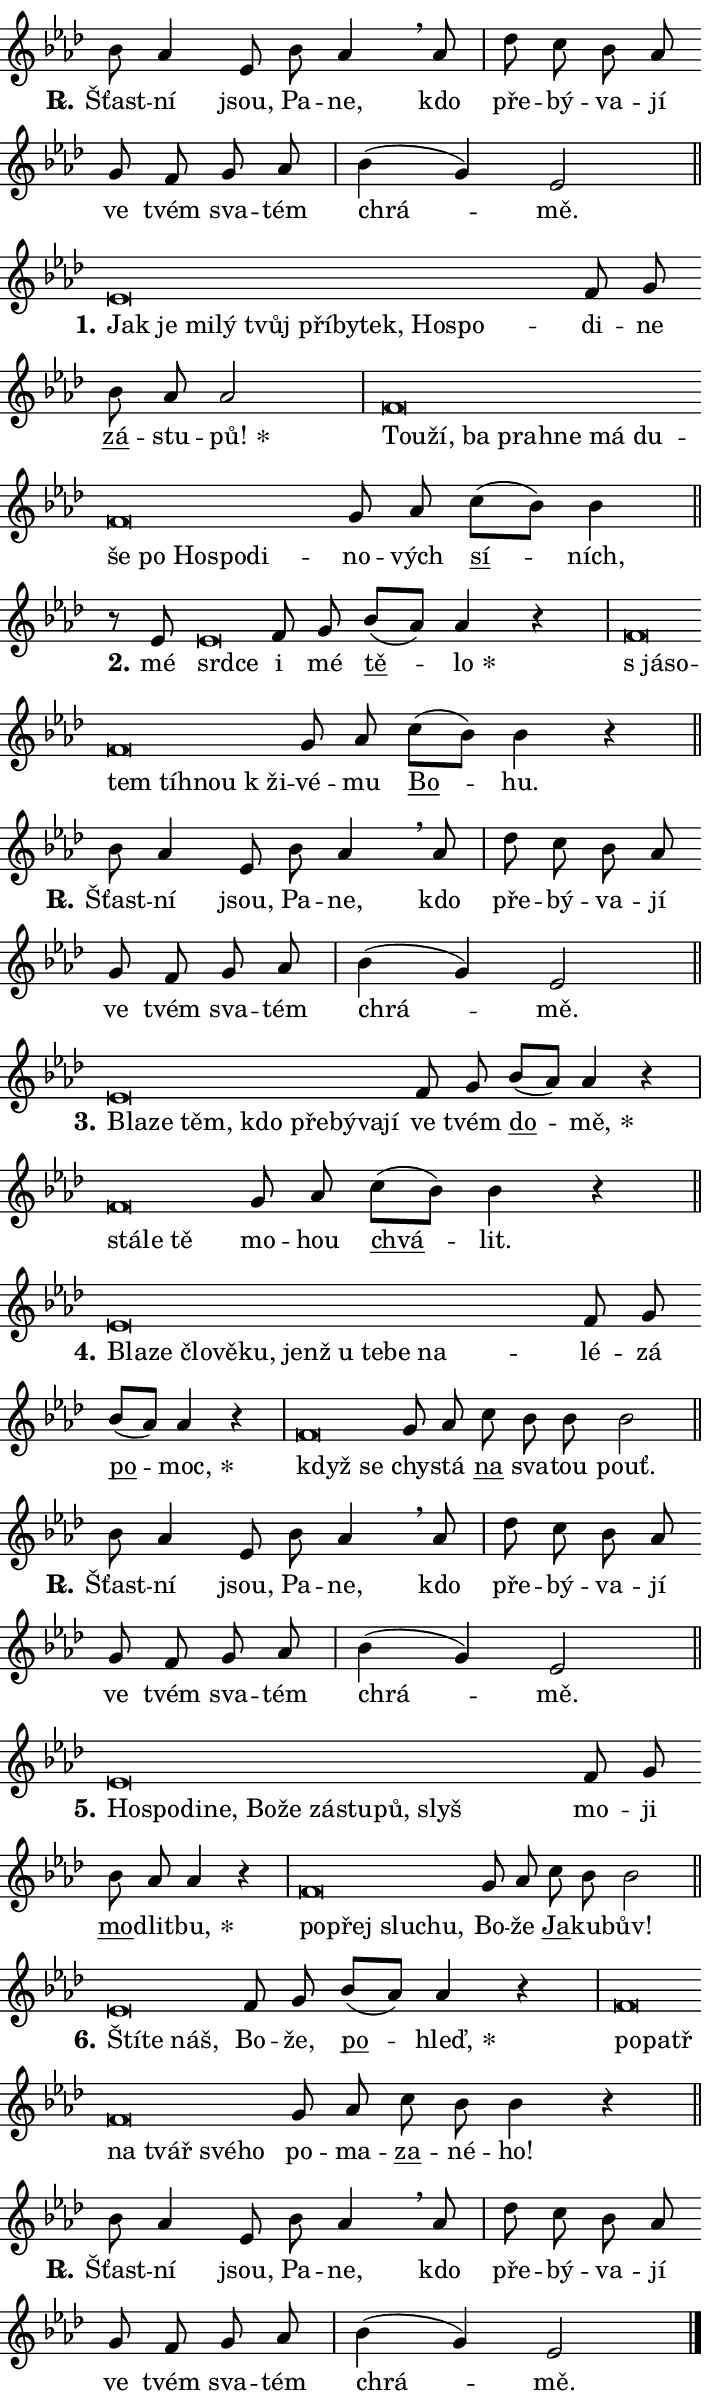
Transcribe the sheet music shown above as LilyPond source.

\version "2.24.0"
\header { tagline = "" }
\paper {
  indent = 0\cm
  top-margin = 0\cm
  right-margin = 0.13\cm % to fit lyric hyphens
  bottom-margin = 0\cm
  left-margin = 0\cm
  paper-width = 12\cm
  page-breaking = #ly:one-page-breaking
  system-system-spacing.basic-distance = #11
  score-system-spacing.basic-distance = #11
  ragged-last = ##f
}


%% Author: Thomas Morley
%% https://lists.gnu.org/archive/html/lilypond-user/2020-05/msg00002.html
#(define (line-position grob)
"Returns position of @var[grob} in current system:
   @code{'start}, if at first time-step
   @code{'end}, if at last time-step
   @code{'middle} otherwise
"
  (let* ((col (ly:item-get-column grob))
         (ln (ly:grob-object col 'left-neighbor))
         (rn (ly:grob-object col 'right-neighbor))
         (col-to-check-left (if (ly:grob? ln) ln col))
         (col-to-check-right (if (ly:grob? rn) rn col))
         (break-dir-left
           (and
             (ly:grob-property col-to-check-left 'non-musical #f)
             (ly:item-break-dir col-to-check-left)))
         (break-dir-right
           (and
             (ly:grob-property col-to-check-right 'non-musical #f)
             (ly:item-break-dir col-to-check-right))))
        (cond ((eqv? 1 break-dir-left) 'start)
              ((eqv? -1 break-dir-right) 'end)
              (else 'middle))))

#(define (tranparent-at-line-position vctor)
  (lambda (grob)
  "Relying on @code{line-position} select the relevant enry from @var{vctor}.
Used to determine transparency,"
    (case (line-position grob)
      ((end) (not (vector-ref vctor 0)))
      ((middle) (not (vector-ref vctor 1)))
      ((start) (not (vector-ref vctor 2))))))

noteHeadBreakVisibility =
#(define-music-function (break-visibility)(vector?)
"Makes @code{NoteHead}s transparent relying on @var{break-visibility}"
#{
  \override NoteHead.transparent =
    #(tranparent-at-line-position break-visibility)
#})

#(define delete-ledgers-for-transparent-note-heads
  (lambda (grob)
    "Reads whether a @code{NoteHead} is transparent.
If so this @code{NoteHead} is removed from @code{'note-heads} from
@var{grob}, which is supposed to be @code{LedgerLineSpanner}.
As a result ledgers are not printed for this @code{NoteHead}"
    (let* ((nhds-array (ly:grob-object grob 'note-heads))
           (nhds-list
             (if (ly:grob-array? nhds-array)
                 (ly:grob-array->list nhds-array)
                 '()))
           ;; Relies on the transparent-property being done before
           ;; Staff.LedgerLineSpanner.after-line-breaking is executed.
           ;; This is fragile ...
           (to-keep
             (remove
               (lambda (nhd)
                 (ly:grob-property nhd 'transparent #f))
               nhds-list)))
      ;; TODO find a better method to iterate over grob-arrays, similiar
      ;; to filter/remove etc for lists
      ;; For now rebuilt from scratch
      (set! (ly:grob-object grob 'note-heads)  '())
      (for-each
        (lambda (nhd)
          (ly:pointer-group-interface::add-grob grob 'note-heads nhd))
        to-keep))))

squashNotes = {
  \override NoteHead.X-extent = #'(-0.2 . 0.2)
  \override NoteHead.Y-extent = #'(-0.75 . 0)
  \override NoteHead.stencil =
    #(lambda (grob)
       (let ((pos (ly:grob-property grob 'staff-position)))
         (begin
           (if (< pos -7) (display "ERROR: Lower brevis then expected\n") (display ""))
           (if (<= pos -6) ly:text-interface::print ly:note-head::print))))
}
unSquashNotes = {
  \revert NoteHead.X-extent
  \revert NoteHead.Y-extent
  \revert NoteHead.stencil
}

hideNotes = \noteHeadBreakVisibility #begin-of-line-visible
unHideNotes = \noteHeadBreakVisibility #all-visible

% work-around for resetting accidentals
% https://lilypond.org/doc/v2.23/Documentation/notation/displaying-rhythms#unmetered-music
cadenzaMeasure = {
  \cadenzaOff
  \partial 1024 s1024
  \cadenzaOn
}

#(define-markup-command (accent layout props text) (markup?)
  "Underline accented syllable"
  (interpret-markup layout props
    #{\markup \override #'(offset . 4.3) \underline { #text }#}))

responsum = \markup \concat {
  "R" \hspace #-1.05 \path #0.1 #'((moveto 0 0.07) (lineto 0.9 0.8)) \hspace #0.05 "."
}

spaceSize = #0.6828661417322834 % exact space size for TeX Gyre Schola

\layout {
  \context {
    \Staff
    \remove "Time_signature_engraver"
    \override LedgerLineSpanner.after-line-breaking = #delete-ledgers-for-transparent-note-heads
  }
  \context {
    \Lyrics {
      \override LyricSpace.minimum-distance = \spaceSize
      \override LyricText.font-name = #"TeX Gyre Schola"
      \override LyricText.font-size = 1
      \override StanzaNumber.font-name = #"TeX Gyre Schola Bold"
      \override StanzaNumber.font-size = 1
    }
  }
  \context {
    \Score 
    \override NoteHead.text =
      #(lambda (grob) 
        (let ((pos (ly:grob-property grob 'staff-position)))
          #{\markup {
            \combine
              \halign #-0.55 \raise #(if (= pos -6) 0 0.5) \override #'(thickness . 2) \draw-line #'(3.2 . 0)
              \musicglyph "noteheads.sM1"
          }#}))
  }
}

% magnetic-lyrics.ily
%
%   written by
%     Jean Abou Samra <jean@abou-samra.fr>
%     Werner Lemberg <wl@gnu.org>
%
%   adapted by
%     Jiri Hon <jiri.hon@gmail.com>
%
% Version 2022-Apr-15

% https://www.mail-archive.com/lilypond-user@gnu.org/msg149350.html

#(define (Left_hyphen_pointer_engraver context)
   "Collect syllable-hyphen-syllable occurrences in lyrics and store
them in properties.  This engraver only looks to the left.  For
example, if the lyrics input is @code{foo -- bar}, it does the
following.

@itemize @bullet
@item
Set the @code{text} property of the @code{LyricHyphen} grob between
@q{foo} and @q{bar} to @code{foo}.

@item
Set the @code{left-hyphen} property of the @code{LyricText} grob with
text @q{foo} to the @code{LyricHyphen} grob between @q{foo} and
@q{bar}.
@end itemize

Use this auxiliary engraver in combination with the
@code{lyric-@/text::@/apply-@/magnetic-@/offset!} hook."
   (let ((hyphen #f)
         (text #f))
     (make-engraver
      (acknowledgers
       ((lyric-syllable-interface engraver grob source-engraver)
        (set! text grob)))
      (end-acknowledgers
       ((lyric-hyphen-interface engraver grob source-engraver)
        ;(when (not (grob::has-interface grob 'lyric-space-interface))
          (set! hyphen grob)));)
      ((stop-translation-timestep engraver)
       (when (and text hyphen)
         (ly:grob-set-object! text 'left-hyphen hyphen))
       (set! text #f)
       (set! hyphen #f)))))

#(define (lyric-text::apply-magnetic-offset! grob)
   "If the space between two syllables is less than the value in
property @code{LyricText@/.details@/.squash-threshold}, move the right
syllable to the left so that it gets concatenated with the left
syllable.

Use this function as a hook for
@code{LyricText@/.after-@/line-@/breaking} if the
@code{Left_@/hyphen_@/pointer_@/engraver} is active."
   (let ((hyphen (ly:grob-object grob 'left-hyphen #f)))
     (when hyphen
       (let ((left-text (ly:spanner-bound hyphen LEFT)))
         (when (grob::has-interface left-text 'lyric-syllable-interface)
           (let* ((common (ly:grob-common-refpoint grob left-text X))
                  (this-x-ext (ly:grob-extent grob common X))
                  (left-x-ext
                   (begin
                     ;; Trigger magnetism for left-text.
                     (ly:grob-property left-text 'after-line-breaking)
                     (ly:grob-extent left-text common X)))
                  ;; `delta` is the gap width between two syllables.
                  (delta (- (interval-start this-x-ext)
                            (interval-end left-x-ext)))
                  (details (ly:grob-property grob 'details))
                  (threshold (assoc-get 'squash-threshold details 0.2)))
             (when (< delta threshold)
               (let* (;; We have to manipulate the input text so that
                      ;; ligatures crossing syllable boundaries are not
                      ;; disabled.  For languages based on the Latin
                      ;; script this is essentially a beautification.
                      ;; However, for non-Western scripts it can be a
                      ;; necessity.
                      (lt (ly:grob-property left-text 'text))
                      (rt (ly:grob-property grob 'text))
                      (is-space (grob::has-interface hyphen 'lyric-space-interface))
                      (space (if is-space " " ""))
                      (extra-delta (if is-space spaceSize 0))
                      ;; Append new syllable.
                      (ltrt-space (if (and (string? lt) (string? rt))
                                (string-append lt space rt)
                                (make-concat-markup (list lt space rt))))
                      ;; Right-align `ltrt` to the right side.
                      (ltrt-space-markup (grob-interpret-markup
                               grob
                               (make-translate-markup
                                (cons (interval-length this-x-ext) 0)
                                (make-right-align-markup ltrt-space)))))
                 (begin
                   ;; Don't print `left-text`.
                   (ly:grob-set-property! left-text 'stencil #f)
                   ;; Set text and stencil (which holds all collected
                   ;; syllables so far) and shift it to the left.
                   (ly:grob-set-property! grob 'text ltrt-space)
                   (ly:grob-set-property! grob 'stencil ltrt-space-markup)
                   (ly:grob-translate-axis! grob (- (- delta extra-delta)) X))))))))))


#(define (lyric-hyphen::displace-bounds-first grob)
   ;; Make very sure this callback isn't triggered too early.
   (let ((left (ly:spanner-bound grob LEFT))
         (right (ly:spanner-bound grob RIGHT)))
     (ly:grob-property left 'after-line-breaking)
     (ly:grob-property right 'after-line-breaking)
     (ly:lyric-hyphen::print grob)))

squashThreshold = #0.4

\layout {
  \context {
    \Lyrics
    \consists #Left_hyphen_pointer_engraver
    \override LyricText.after-line-breaking =
      #lyric-text::apply-magnetic-offset!
    \override LyricHyphen.stencil = #lyric-hyphen::displace-bounds-first
    \override LyricText.details.squash-threshold = \squashThreshold
    \override LyricHyphen.minimum-distance = 0
    \override LyricHyphen.minimum-length = \squashThreshold
  }
}

squashText = \override LyricText.details.squash-threshold = 9999
unSquashText = \override LyricText.details.squash-threshold = \squashThreshold

leftText = \override LyricText.self-alignment-X = #LEFT
unLeftText = \revert LyricText.self-alignment-X

starOffset = #(lambda (grob) 
                (let ((x_offset (ly:self-alignment-interface::aligned-on-x-parent grob)))
                  (if (= x_offset 0) 0 (+ x_offset 1.2))))

star = #(define-music-function (syllable)(string?)
"Append star separator at the end of a syllable"
#{
  \once \override LyricText.X-offset = #starOffset
  \lyricmode { \markup {
    #syllable
    \override #'((font-name . "TeX Gyre Schola Bold")) \hspace #0.2 \lower #0.65 \larger "*"
  } }
#})

starAccent = #(define-music-function (syllable)(string?)
"Append star separator at the end of a syllable and make accent"
#{
  \once \override LyricText.X-offset = #starOffset
  \lyricmode { \markup {
    \accent #syllable
    \override #'((font-name . "TeX Gyre Schola Bold")) \hspace #0.2 \lower #0.65 \larger "*"
  } }
#})

breath = #(define-music-function (syllable)(string?)
"Append breathing indicator at the end of a syllable"
#{
  \lyricmode { \markup { #syllable "+" } }
#})

optionalBreath = #(define-music-function (syllable)(string?)
"Append optional breathing indicator at the end of a syllable"
#{
  \lyricmode { \markup { #syllable "(+)" } }
#})


\score {
    <<
        \new Voice = "melody" { \cadenzaOn \key as \major \relative { bes'8 as4 es8 bes' as4 \breathe as8 \cadenzaMeasure \bar "|" des c bes as \bar "" g f \bar "" g as \cadenzaMeasure \bar "|" bes4( g) es2 \cadenzaMeasure \bar "||" \break } }
        \new Lyrics \lyricsto "melody" { \lyricmode { \set stanza = \responsum
Šťast -- ní jsou, Pa -- ne, kdo pře -- bý -- va -- jí ve tvém sva -- tém chrá -- mě. } }
    >>
    \layout {}
}

\score {
    <<
        \new Voice = "melody" { \cadenzaOn \key as \major \relative { \squashNotes es'\breve*1/16 \hideNotes \breve*1/16 \bar "" \breve*1/16 \bar "" \breve*1/16 \bar "" \breve*1/16 \bar "" \breve*1/16 \bar "" \breve*1/16 \bar "" \breve*1/16 \bar "" \breve*1/16 \breve*1/16 \bar "" \unHideNotes \unSquashNotes f8 g \bar "" bes as as2 \cadenzaMeasure \bar "|" \squashNotes f\breve*1/16 \hideNotes \breve*1/16 \bar "" \breve*1/16 \bar "" \breve*1/16 \bar "" \breve*1/16 \bar "" \breve*1/16 \bar "" \breve*1/16 \bar "" \breve*1/16 \bar "" \breve*1/16 \bar "" \breve*1/16 \bar "" \breve*1/16 \breve*1/16 \bar "" \unHideNotes \unSquashNotes g8 as \bar "" c[( bes)] bes4 \cadenzaMeasure \bar "||" \break } }
        \new Lyrics \lyricsto "melody" { \lyricmode { \set stanza = "1."
\leftText Jak \squashText je mi -- lý tvůj pří -- by -- tek, Ho -- spo -- \unLeftText \unSquashText di -- ne \markup \accent zá -- stu -- \star pů! \leftText Tou -- \squashText ží, ba pra -- hne má du -- še po Ho -- spo -- di -- \unLeftText \unSquashText no -- vých \markup \accent sí -- ních, } }
    >>
    \layout {}
}

\score {
    <<
        \new Voice = "melody" { \cadenzaOn \key as \major \relative { r8 es' \squashNotes es\breve*1/16 \hideNotes \breve*1/16 \bar "" \unHideNotes \unSquashNotes f8 g \bar "" bes[( as)] as4 r \cadenzaMeasure \bar "|" \squashNotes f\breve*1/16 \hideNotes \breve*1/16 \bar "" \breve*1/16 \bar "" \breve*1/16 \bar "" \breve*1/16 \breve*1/16 \bar "" \unHideNotes \unSquashNotes g8 as \bar "" c[( bes)] bes4 r \cadenzaMeasure \bar "||" \break } }
        \new Lyrics \lyricsto "melody" { \lyricmode { \set stanza = "2."
mé \leftText srd -- \squashText ce \unLeftText \unSquashText i mé \markup \accent tě -- \star lo \leftText "s já" -- \squashText so -- tem tíh -- nou "k ži" -- \unLeftText \unSquashText vé -- mu \markup \accent Bo -- hu. } }
    >>
    \layout {}
}

\score {
    <<
        \new Voice = "melody" { \cadenzaOn \key as \major \relative { bes'8 as4 es8 bes' as4 \breathe as8 \cadenzaMeasure \bar "|" des c bes as \bar "" g f \bar "" g as \cadenzaMeasure \bar "|" bes4( g) es2 \cadenzaMeasure \bar "||" \break } }
        \new Lyrics \lyricsto "melody" { \lyricmode { \set stanza = \responsum
Šťast -- ní jsou, Pa -- ne, kdo pře -- bý -- va -- jí ve tvém sva -- tém chrá -- mě. } }
    >>
    \layout {}
}

\score {
    <<
        \new Voice = "melody" { \cadenzaOn \key as \major \relative { \squashNotes es'\breve*1/16 \hideNotes \breve*1/16 \bar "" \breve*1/16 \bar "" \breve*1/16 \bar "" \breve*1/16 \bar "" \breve*1/16 \bar "" \breve*1/16 \breve*1/16 \bar "" \unHideNotes \unSquashNotes f8 g \bar "" bes[( as)] as4 r \cadenzaMeasure \bar "|" \squashNotes f\breve*1/16 \hideNotes \breve*1/16 \breve*1/16 \bar "" \unHideNotes \unSquashNotes g8 as \bar "" c[( bes)] bes4 r \cadenzaMeasure \bar "||" \break } }
        \new Lyrics \lyricsto "melody" { \lyricmode { \set stanza = "3."
\leftText Bla -- \squashText ze těm, kdo pře -- bý -- va -- jí \unLeftText \unSquashText ve tvém \markup \accent do -- \star mě, \leftText stá -- \squashText le tě \unLeftText \unSquashText mo -- hou \markup \accent chvá -- lit. } }
    >>
    \layout {}
}

\score {
    <<
        \new Voice = "melody" { \cadenzaOn \key as \major \relative { \squashNotes es'\breve*1/16 \hideNotes \breve*1/16 \bar "" \breve*1/16 \bar "" \breve*1/16 \bar "" \breve*1/16 \bar "" \breve*1/16 \bar "" \breve*1/16 \bar "" \breve*1/16 \bar "" \breve*1/16 \breve*1/16 \bar "" \unHideNotes \unSquashNotes f8 g \bar "" bes[( as)] as4 r \cadenzaMeasure \bar "|" \squashNotes f\breve*1/16 \hideNotes \breve*1/16 \bar "" \unHideNotes \unSquashNotes g8 as \bar "" c bes bes bes2 \cadenzaMeasure \bar "||" \break } }
        \new Lyrics \lyricsto "melody" { \lyricmode { \set stanza = "4."
\leftText Bla -- \squashText ze člo -- vě -- ku, jenž u te -- be na -- \unLeftText \unSquashText lé -- zá \markup \accent po -- \star moc, \leftText když \squashText se \unLeftText \unSquashText chy -- stá \markup \accent na sva -- tou pouť. } }
    >>
    \layout {}
}

\score {
    <<
        \new Voice = "melody" { \cadenzaOn \key as \major \relative { bes'8 as4 es8 bes' as4 \breathe as8 \cadenzaMeasure \bar "|" des c bes as \bar "" g f \bar "" g as \cadenzaMeasure \bar "|" bes4( g) es2 \cadenzaMeasure \bar "||" \break } }
        \new Lyrics \lyricsto "melody" { \lyricmode { \set stanza = \responsum
Šťast -- ní jsou, Pa -- ne, kdo pře -- bý -- va -- jí ve tvém sva -- tém chrá -- mě. } }
    >>
    \layout {}
}

\score {
    <<
        \new Voice = "melody" { \cadenzaOn \key as \major \relative { \squashNotes es'\breve*1/16 \hideNotes \breve*1/16 \bar "" \breve*1/16 \bar "" \breve*1/16 \bar "" \breve*1/16 \bar "" \breve*1/16 \bar "" \breve*1/16 \bar "" \breve*1/16 \bar "" \breve*1/16 \breve*1/16 \bar "" \unHideNotes \unSquashNotes f8 g \bar "" bes as as4 r \cadenzaMeasure \bar "|" \squashNotes f\breve*1/16 \hideNotes \breve*1/16 \bar "" \breve*1/16 \breve*1/16 \bar "" \unHideNotes \unSquashNotes g8 as \bar "" c bes bes2 \cadenzaMeasure \bar "||" \break } }
        \new Lyrics \lyricsto "melody" { \lyricmode { \set stanza = "5."
\leftText Ho -- \squashText spo -- di -- ne, Bo -- že zá -- stu -- pů, slyš \unLeftText \unSquashText mo -- ji \markup \accent mo -- dlit -- \star bu, \leftText po -- \squashText přej slu -- chu, \unLeftText \unSquashText Bo -- že \markup \accent Ja -- ku -- bův! } }
    >>
    \layout {}
}

\score {
    <<
        \new Voice = "melody" { \cadenzaOn \key as \major \relative { \squashNotes es'\breve*1/16 \hideNotes \breve*1/16 \breve*1/16 \bar "" \unHideNotes \unSquashNotes f8 g \bar "" bes[( as)] as4 r \cadenzaMeasure \bar "|" \squashNotes f\breve*1/16 \hideNotes \breve*1/16 \bar "" \breve*1/16 \bar "" \breve*1/16 \bar "" \breve*1/16 \breve*1/16 \bar "" \unHideNotes \unSquashNotes g8 as \bar "" c bes bes4 r \cadenzaMeasure \bar "||" \break } }
        \new Lyrics \lyricsto "melody" { \lyricmode { \set stanza = "6."
\leftText Ští -- \squashText te náš, \unLeftText \unSquashText Bo -- že, \markup \accent po -- \star hleď, \leftText po -- \squashText patř na tvář své -- ho \unLeftText \unSquashText po -- ma -- \markup \accent za -- né -- ho! } }
    >>
    \layout {}
}

\score {
    <<
        \new Voice = "melody" { \cadenzaOn \key as \major \relative { bes'8 as4 es8 bes' as4 \breathe as8 \cadenzaMeasure \bar "|" des c bes as \bar "" g f \bar "" g as \cadenzaMeasure \bar "|" bes4( g) es2 \cadenzaMeasure \bar "||" \break } \bar "|." }
        \new Lyrics \lyricsto "melody" { \lyricmode { \set stanza = \responsum
Šťast -- ní jsou, Pa -- ne, kdo pře -- bý -- va -- jí ve tvém sva -- tém chrá -- mě. } }
    >>
    \layout {}
}
